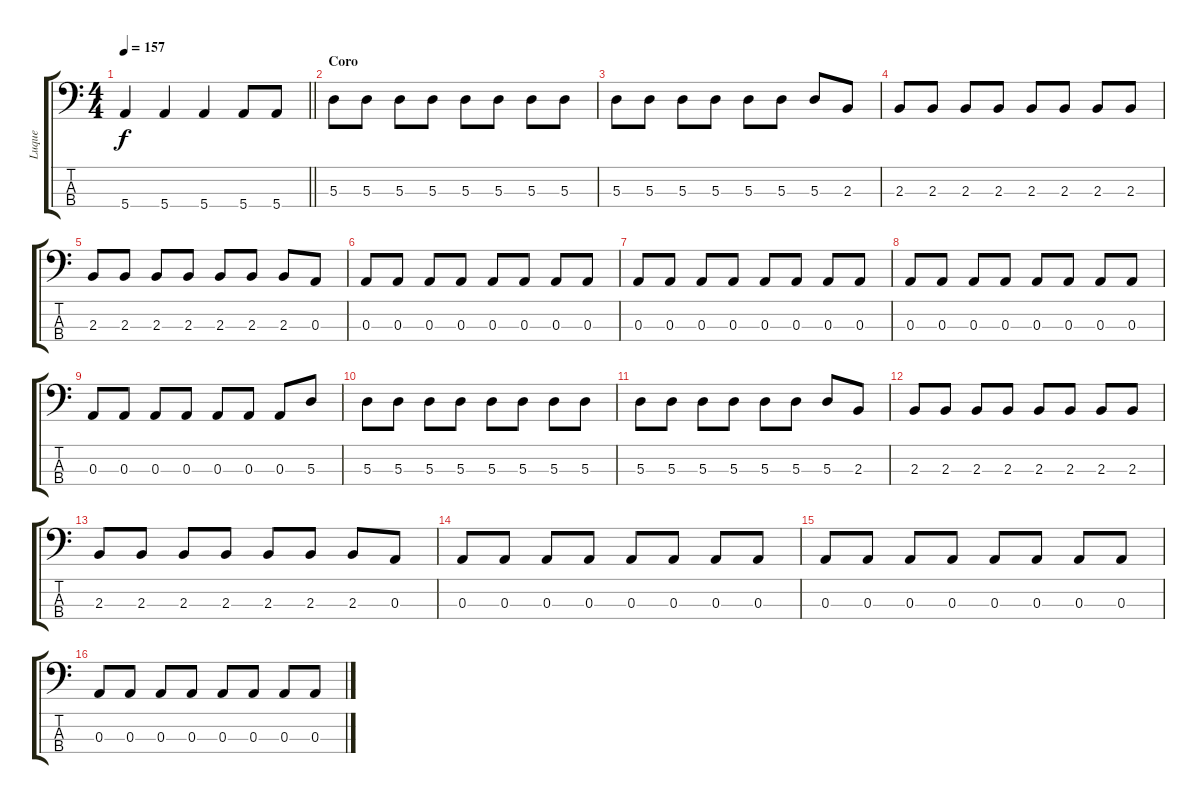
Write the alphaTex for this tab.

\track ("Luque" "Luque") {instrument electricbassfinger}
\staff {score tabs}
\tuning (G2 D2 A1 E1) {hide}
\ts (4 4)
\tempo 157
\clef f4
\barLineRight lightlight
\ks c
5.4.4{dy f} 5.4.4 5.4.4 5.4.8 5.4.8 |
\section ("" "Coro")
5.3.8 5.3.8 5.3.8 5.3.8 5.3.8 5.3.8 5.3.8 5.3.8 |
5.3.8 5.3.8 5.3.8 5.3.8 5.3.8 5.3.8 5.3.8 2.3.8 |
2.3.8 2.3.8 2.3.8 2.3.8 2.3.8 2.3.8 2.3.8 2.3.8 |
2.3.8 2.3.8 2.3.8 2.3.8 2.3.8 2.3.8 2.3.8 0.3.8 |
0.3.8 0.3.8 0.3.8 0.3.8 0.3.8 0.3.8 0.3.8 0.3.8 |
0.3.8 0.3.8 0.3.8 0.3.8 0.3.8 0.3.8 0.3.8 0.3.8 |
0.3.8 0.3.8 0.3.8 0.3.8 0.3.8 0.3.8 0.3.8 0.3.8 |
0.3.8 0.3.8 0.3.8 0.3.8 0.3.8 0.3.8 0.3.8 5.3.8 |
5.3.8 5.3.8 5.3.8 5.3.8 5.3.8 5.3.8 5.3.8 5.3.8 |
5.3.8 5.3.8 5.3.8 5.3.8 5.3.8 5.3.8 5.3.8 2.3.8 |
2.3.8 2.3.8 2.3.8 2.3.8 2.3.8 2.3.8 2.3.8 2.3.8 |
2.3.8 2.3.8 2.3.8 2.3.8 2.3.8 2.3.8 2.3.8 0.3.8 |
0.3.8 0.3.8 0.3.8 0.3.8 0.3.8 0.3.8 0.3.8 0.3.8 |
0.3.8 0.3.8 0.3.8 0.3.8 0.3.8 0.3.8 0.3.8 0.3.8 |
0.3.8 0.3.8 0.3.8 0.3.8 0.3.8 0.3.8 0.3.8 0.3.8
